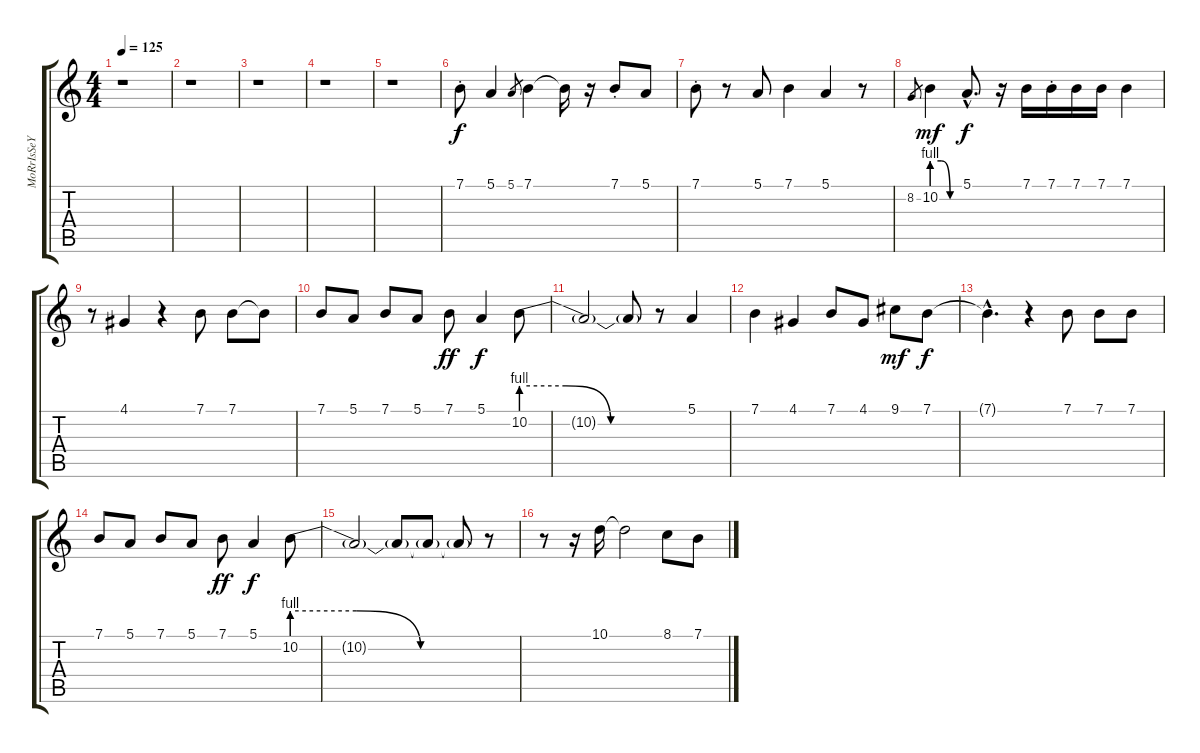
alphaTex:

\track ("MoRrIsSeY" "MoRrIsSeY") {instrument flute}
\staff {score tabs}
\tuning (E4 B3 G3 D3 A2 E2) {hide}
\ts (4 4)
\tempo 125
\clef g2
\ks c
r.1{dy f instrument flute} |
r.1 |
r.1 |
r.1 |
r.1 |
7.1{st}.8 5.1.4 5.1.8{gr} 7.1.4 7.1{t}.16 r.16 7.1{st}.8 5.1.8 |
7.1{st}.8 r.8 5.1.8 7.1.4 5.1.4 r.8 |
8.2.8{gr} 10.2{be (custom 0 4 20 4 40 0 60 0)}.4{dy mf} 5.1{hac}.8{d dy f} r.16 7.1.16 7.1{st}.16 7.1.16 7.1.16 7.1.4 |
r.8 4.1.4 r.4 7.1.8 7.1.8 7.1{t}.8 |
7.1.8 5.1.8 7.1.8 5.1.8 7.1.8{dy ff} 5.1.4{dy f} 10.2{be (custom 0 4 20 4 40 0 60 0)}.8 |
10.2{t}.2 10.2{t}.8 r.8 5.1.4 |
7.1.4 4.1.4 7.1.8 4.1.8 9.1.8{dy mf} 7.1.8{dy f} |
7.1{hac t}.4{d} r.4 7.1.8 7.1.8 7.1.8 |
7.1.8 5.1.8 7.1.8 5.1.8 7.1.8{dy ff} 5.1.4{dy f} 10.2{be (custom 0 4 20 4 40 0 60 0)}.8 |
10.2{t}.2 10.2{t}.8 10.2{t}.8 10.2{t}.8 r.8 |
r.8 r.16 10.1.16 10.1{t}.2 8.1.8 7.1.8
